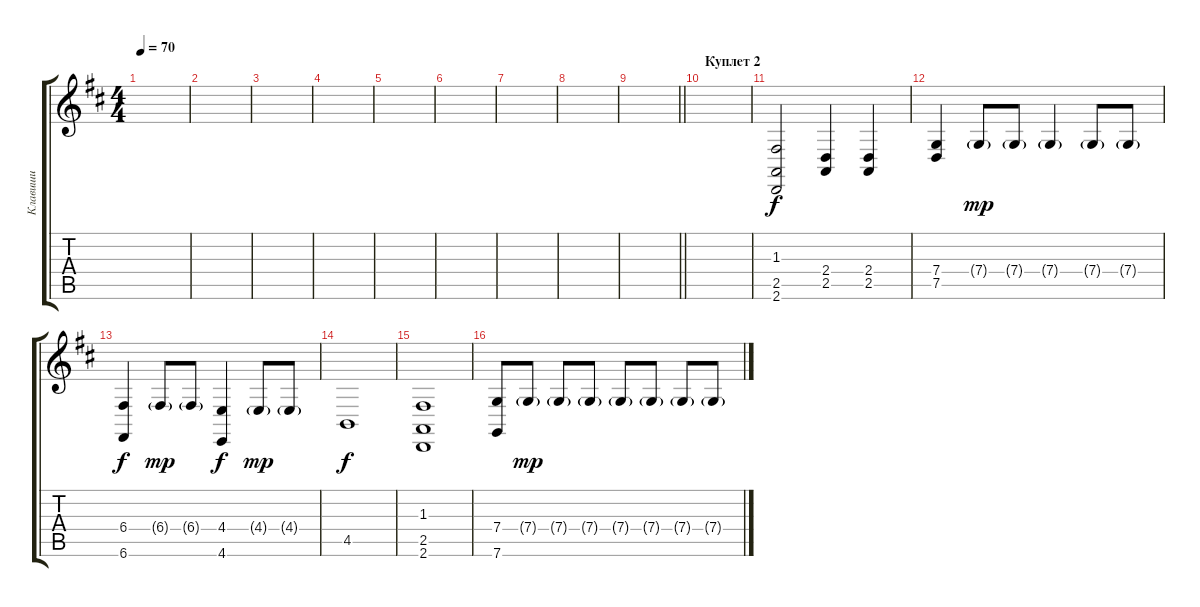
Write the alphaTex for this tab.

\track ("Клавиши" "Клавиши") {instrument acousticgrandpiano}
\staff {score tabs}
\tuning (D4 A3 F3 C3 G2 C2) {hide}
\ts (4 4)
\tempo 70
\clef g2
\ks bminor
|
|
|
|
|
|
|
|
\barLineRight lightlight
|
\section ("" "Куплет 2")
|
(1.3 2.5 2.6).2{dy f} (2.4 2.5).4 (2.4 2.5).4 |
(7.4 7.5).4 7.4{g}.8{dy mp} 7.4{g}.8 7.4{g}.4 7.4{g}.8 7.4{g}.8 |
(6.4 6.6).4{dy f} 6.4{g}.8{dy mp} 6.4{g}.8 (4.4 4.6).4{dy f} 4.4{g}.8{dy mp} 4.4{g}.8 |
4.5.1{dy f} |
(1.3 2.5 2.6).1 |
(7.4 7.6).8 7.4{g}.8{dy mp} 7.4{g}.8 7.4{g}.8 7.4{g}.8 7.4{g}.8 7.4{g}.8 7.4{g}.8
